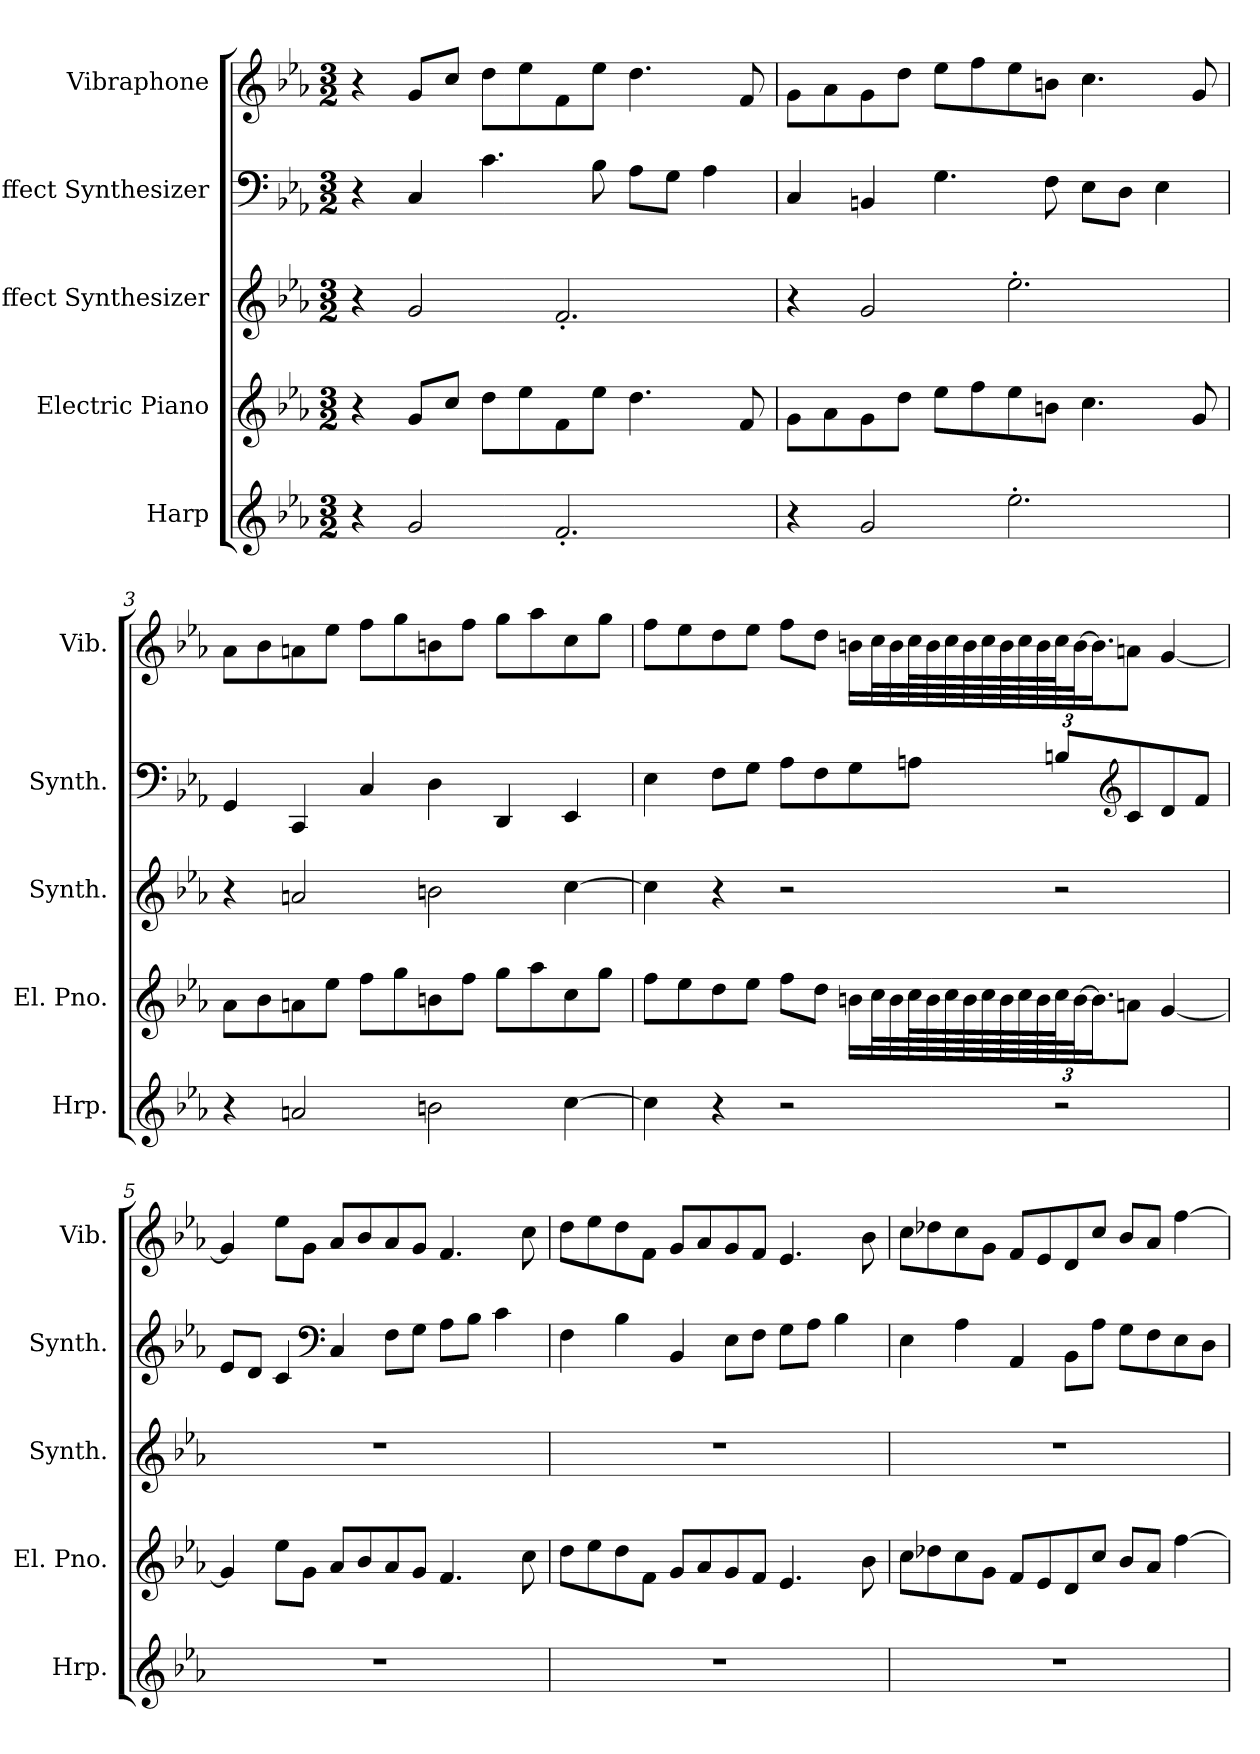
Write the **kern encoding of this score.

**kern	**kern	**kern	**kern	**kern
*part5	*part4	*part3	*part2	*part1
*staff5	*staff4	*staff3	*staff2	*staff1
*I"Harp	*I"Electric Piano	*I"Effect Synthesizer	*I"Effect Synthesizer	*I"Vibraphone
*I'Hrp.	*I'El. Pno.	*I'Synth.	*I'Synth.	*I'Vib.
*clefG2	*clefG2	*clefG2	*clefF4	*clefG2
*k[b-e-a-]	*k[b-e-a-]	*k[b-e-a-]	*k[b-e-a-]	*k[b-e-a-]
*M3/2	*M3/2	*M3/2	*M3/2	*M3/2
*MM80	*MM80	*MM80	*MM80	*MM80
=1	=1	=1	=1	=1
4r	4r	4r	4r	4r
2g/	8g/L	2g/	4C/	8g/L
.	8cc/J	.	.	8cc/J
.	8dd\L	.	4.c\	8dd\L
.	8ee-\	.	.	8ee-\
2.f'/	8f\	2.f'/	.	8f\
.	8ee-\J	.	8B-\	8ee-\J
.	4.dd\	.	8A-\L	4.dd\
.	.	.	8G\J	.
.	.	.	4A-\	.
.	8f/	.	.	8f/
=2	=2	=2	=2	=2
4r	8g\L	4r	4C/	8g\L
.	8a-\	.	.	8a-\
2g/	8g\	2g/	4BBn/	8g\
.	8dd\J	.	.	8dd\J
.	8ee-\L	.	4.G\	8ee-\L
.	8ff\	.	.	8ff\
2.ee-'\	8ee-\	2.ee-'\	.	8ee-\
.	8bn\J	.	8F\	8bn\J
.	4.cc\	.	8E-\L	4.cc\
.	.	.	8D\J	.
.	.	.	4E-\	.
.	8g/	.	.	8g/
!!LO:LB:g=z
=3	=3	=3	=3	=3
4r	8a-\L	4r	4GG/	8a-\L
.	8b-\	.	.	8b-\
2an/	8an\	2an/	4CC/	8an\
.	8ee-\J	.	.	8ee-\J
.	8ff\L	.	4C/	8ff\L
.	8gg\	.	.	8gg\
2bn\	8bn\	2bn\	4D\	8bn\
.	8ff\J	.	.	8ff\J
.	8gg\L	.	4DD/	8gg\L
.	8aa-\	.	.	8aa-\
[4cc\	8cc\	[4cc\	4EE-/	8cc\
.	8gg\J	.	.	8gg\J
=4	=4	=4	=4	=4
4cc\]	8ff\L	4cc\]	4E-\	8ff\L
.	8ee-\	.	.	8ee-\
4r	8dd\	4r	8F\L	8dd\
.	8ee-\J	.	8G\J	8ee-\J
2r	8ff\L	2r	8A-\L	8ff\L
.	8dd\J	.	8F\	8dd\J
.	16bn\LL	.	8G\	16bn\LL
.	32cc\L	.	.	32cc\L
.	32b\	.	.	32b\
.	64cc\L	.	8An\J	64cc\L
.	64b\	.	.	64b\
.	64cc\	.	.	64cc\
.	64b\	.	.	64b\
.	64cc\	.	.	64cc\
.	64b\	.	.	64b\
.	64cc\	.	.	64cc\
.	64b\	.	.	64b\
*	*Xbrackettup	*	*	*Xbrackettup
2r	96cc\J	2r	8Bn/L	96cc\J
.	[48b\J	.	.	[48b\J
.	16.b\J]	.	.	16.b\J]
*	*	*	*clefG2	*
.	8an\J	.	8c/	8an\J
.	[4g/	.	8d/	[4g/
.	.	.	8f/J	.
!!LO:PB:g=z
=5	=5	=5	=5	=5
1.r	4g/]	1.r	8e-/L	4g/]
.	.	.	8d/J	.
.	8ee-\L	.	4c/	8ee-\L
.	8g\J	.	.	8g\J
*	*	*	*clefF4	*
.	8a-/L	.	4C/	8a-/L
.	8b-/	.	.	8b-/
.	8a-/	.	8F\L	8a-/
.	8g/J	.	8G\J	8g/J
.	4.f/	.	8A-\L	4.f/
.	.	.	8B-\J	.
.	.	.	4c\	.
.	8cc\	.	.	8cc\
=6	=6	=6	=6	=6
1.r	8dd\L	1.r	4F\	8dd\L
.	8ee-\	.	.	8ee-\
.	8dd\	.	4B-\	8dd\
.	8f\J	.	.	8f\J
.	8g/L	.	4BB-/	8g/L
.	8a-/	.	.	8a-/
.	8g/	.	8E-\L	8g/
.	8f/J	.	8F\J	8f/J
.	4.e-/	.	8G\L	4.e-/
.	.	.	8A-\J	.
.	.	.	4B-\	.
.	8b-\	.	.	8b-\
=7	=7	=7	=7	=7
1.r	8cc\L	1.r	4E-\	8cc\L
.	8dd-X\	.	.	8dd-X\
.	8cc\	.	4A-\	8cc\
.	8g\J	.	.	8g\J
.	8f/L	.	4AA-/	8f/L
.	8e-/	.	.	8e-/
.	8d/	.	8BB-\L	8d/
.	8cc/J	.	8A-\J	8cc/J
.	8b-/L	.	8G\L	8b-/L
.	8a-/J	.	8F\	8a-/J
.	[4ff\	.	8E-\	[4ff\
.	.	.	8D\J	.
=	=	=	=	=
*-	*-	*-	*-	*-
